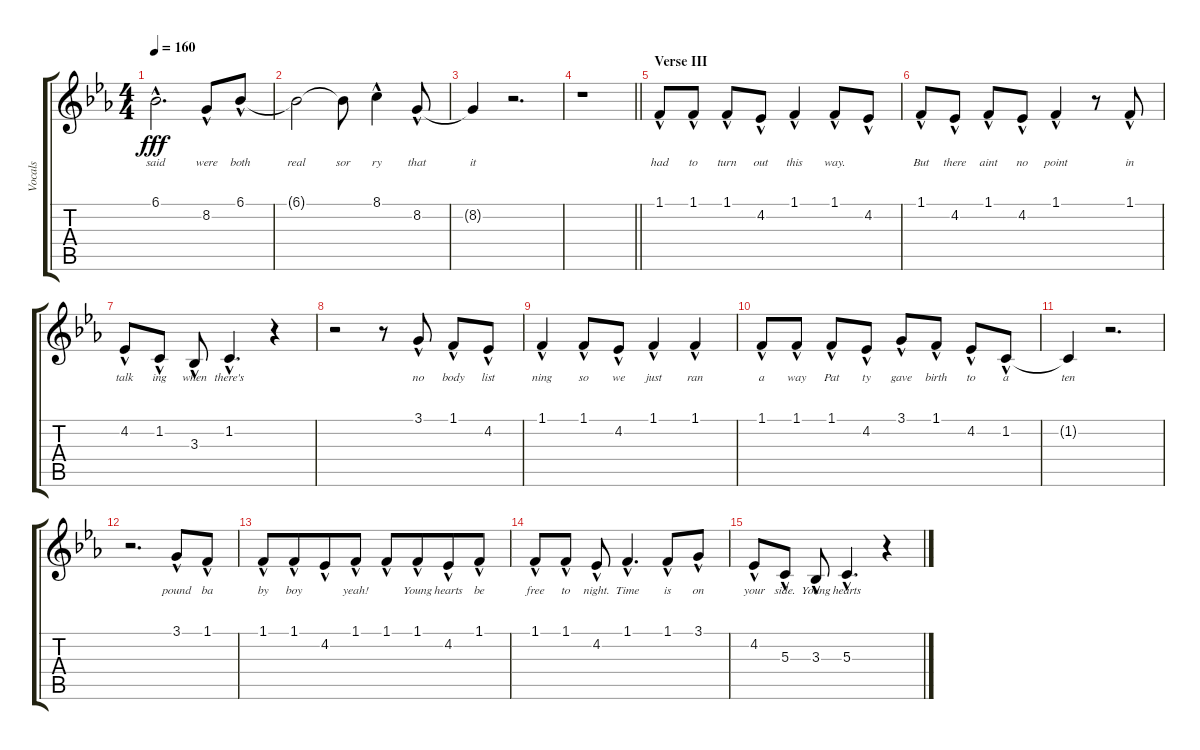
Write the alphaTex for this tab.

\track ("Vocals" "Vocals") {instrument lead2sawtooth}
\staff {score tabs}
\tuning (E4 B3 G3 D3 A2 E2) {hide}
\ts (4 4)
\tempo 160
\clef g2
\ks eb
6.1{hac}.2{d lyrics (0 "said") lyrics (1 "") lyrics (2 "") lyrics (3 "") lyrics (4 "") dy fff} 8.2{hac}.8{lyrics (0 "were") lyrics (1 "") lyrics (2 "") lyrics (3 "") lyrics (4 "")} 6.1{hac}.8{lyrics (0 "both") lyrics (1 "") lyrics (2 "") lyrics (3 "") lyrics (4 "")} |
6.1{t}.2{lyrics (0 "real") lyrics (1 "") lyrics (2 "") lyrics (3 "") lyrics (4 "")} 6.1{t}.8{lyrics (0 "sor") lyrics (1 "") lyrics (2 "") lyrics (3 "") lyrics (4 "")} 8.1{hac}.4{lyrics (0 "ry") lyrics (1 "") lyrics (2 "") lyrics (3 "") lyrics (4 "")} 8.2{hac}.8{lyrics (0 "that") lyrics (1 "") lyrics (2 "") lyrics (3 "") lyrics (4 "")} |
8.2{t}.4{lyrics (0 "it") lyrics (1 "") lyrics (2 "") lyrics (3 "") lyrics (4 "")} r.2{d} |
\barLineRight lightlight
r.1 |
\section ("" "Verse III")
1.1{hac}.8{lyrics (0 "had") lyrics (1 "") lyrics (2 "") lyrics (3 "") lyrics (4 "")} 1.1{hac}.8{lyrics (0 "to") lyrics (1 "") lyrics (2 "") lyrics (3 "") lyrics (4 "")} 1.1{hac}.8{lyrics (0 "turn") lyrics (1 "") lyrics (2 "") lyrics (3 "") lyrics (4 "")} 4.2{hac}.8{lyrics (0 "out") lyrics (1 "") lyrics (2 "") lyrics (3 "") lyrics (4 "")} 1.1{hac}.4{lyrics (0 "this") lyrics (1 "") lyrics (2 "") lyrics (3 "") lyrics (4 "")} 1.1{hac}.8{lyrics (0 "way.") lyrics (1 "") lyrics (2 "") lyrics (3 "") lyrics (4 "")} 4.2{hac}.8{lyrics (0 "") lyrics (1 "") lyrics (2 "") lyrics (3 "") lyrics (4 "")} |
1.1{hac}.8{lyrics (0 "But") lyrics (1 "") lyrics (2 "") lyrics (3 "") lyrics (4 "")} 4.2{hac}.8{lyrics (0 "there") lyrics (1 "") lyrics (2 "") lyrics (3 "") lyrics (4 "")} 1.1{hac}.8{lyrics (0 "aint") lyrics (1 "") lyrics (2 "") lyrics (3 "") lyrics (4 "")} 4.2{hac}.8{lyrics (0 "no") lyrics (1 "") lyrics (2 "") lyrics (3 "") lyrics (4 "")} 1.1{hac}.4{lyrics (0 "point") lyrics (1 "") lyrics (2 "") lyrics (3 "") lyrics (4 "")} r.8 1.1{hac}.8{lyrics (0 "in") lyrics (1 "") lyrics (2 "") lyrics (3 "") lyrics (4 "")} |
4.2{hac}.8{lyrics (0 "talk") lyrics (1 "") lyrics (2 "") lyrics (3 "") lyrics (4 "")} 1.2{hac}.8{lyrics (0 "ing") lyrics (1 "") lyrics (2 "") lyrics (3 "") lyrics (4 "")} 3.3{hac}.8{lyrics (0 "when") lyrics (1 "") lyrics (2 "") lyrics (3 "") lyrics (4 "")} 1.2{hac}.4{d lyrics (0 "there's") lyrics (1 "") lyrics (2 "") lyrics (3 "") lyrics (4 "")} r.4 |
r.2 r.8 3.1{hac}.8{lyrics (0 "no") lyrics (1 "") lyrics (2 "") lyrics (3 "") lyrics (4 "")} 1.1{hac}.8{lyrics (0 "body") lyrics (1 "") lyrics (2 "") lyrics (3 "") lyrics (4 "")} 4.2{hac}.8{lyrics (0 "list") lyrics (1 "") lyrics (2 "") lyrics (3 "") lyrics (4 "")} |
1.1{hac}.4{lyrics (0 "ning") lyrics (1 "") lyrics (2 "") lyrics (3 "") lyrics (4 "")} 1.1{hac}.8{lyrics (0 "so") lyrics (1 "") lyrics (2 "") lyrics (3 "") lyrics (4 "")} 4.2{hac}.8{lyrics (0 "we") lyrics (1 "") lyrics (2 "") lyrics (3 "") lyrics (4 "")} 1.1{hac}.4{lyrics (0 "just") lyrics (1 "") lyrics (2 "") lyrics (3 "") lyrics (4 "")} 1.1{hac}.4{lyrics (0 "ran") lyrics (1 "") lyrics (2 "") lyrics (3 "") lyrics (4 "")} |
1.1{hac}.8{lyrics (0 "a") lyrics (1 "") lyrics (2 "") lyrics (3 "") lyrics (4 "")} 1.1{hac}.8{lyrics (0 "way") lyrics (1 "") lyrics (2 "") lyrics (3 "") lyrics (4 "")} 1.1{hac}.8{lyrics (0 "Pat") lyrics (1 "") lyrics (2 "") lyrics (3 "") lyrics (4 "")} 4.2{hac}.8{lyrics (0 "ty") lyrics (1 "") lyrics (2 "") lyrics (3 "") lyrics (4 "")} 3.1{hac}.8{lyrics (0 "gave") lyrics (1 "") lyrics (2 "") lyrics (3 "") lyrics (4 "")} 1.1{hac}.8{lyrics (0 "birth") lyrics (1 "") lyrics (2 "") lyrics (3 "") lyrics (4 "")} 4.2{hac}.8{lyrics (0 "to") lyrics (1 "") lyrics (2 "") lyrics (3 "") lyrics (4 "")} 1.2{hac}.8{lyrics (0 "a") lyrics (1 "") lyrics (2 "") lyrics (3 "") lyrics (4 "")} |
1.2{t}.4{lyrics (0 "ten") lyrics (1 "") lyrics (2 "") lyrics (3 "") lyrics (4 "")} r.2{d} |
r.2{d} 3.1{hac}.8{lyrics (0 "pound") lyrics (1 "") lyrics (2 "") lyrics (3 "") lyrics (4 "")} 1.1{hac}.8{lyrics (0 "ba") lyrics (1 "") lyrics (2 "") lyrics (3 "") lyrics (4 "")} |
1.1{hac}.8{lyrics (0 "by") lyrics (1 "") lyrics (2 "") lyrics (3 "") lyrics (4 "")} 1.1{hac}.8{lyrics (0 "boy") lyrics (1 "") lyrics (2 "") lyrics (3 "") lyrics (4 "") beam merge} 4.2{hac}.8{lyrics (0 "") lyrics (1 "") lyrics (2 "") lyrics (3 "") lyrics (4 "")} 1.1{hac}.8{lyrics (0 "yeah!") lyrics (1 "") lyrics (2 "") lyrics (3 "") lyrics (4 "")} 1.1{hac}.8{lyrics (0 "") lyrics (1 "") lyrics (2 "") lyrics (3 "") lyrics (4 "")} 1.1{hac}.8{lyrics (0 "Young") lyrics (1 "") lyrics (2 "") lyrics (3 "") lyrics (4 "") beam merge} 4.2{hac}.8{lyrics (0 "hearts") lyrics (1 "") lyrics (2 "") lyrics (3 "") lyrics (4 "")} 1.1{hac}.8{lyrics (0 "be") lyrics (1 "") lyrics (2 "") lyrics (3 "") lyrics (4 "")} |
1.1{hac}.8{lyrics (0 "free") lyrics (1 "") lyrics (2 "") lyrics (3 "") lyrics (4 "")} 1.1{hac}.8{lyrics (0 "to") lyrics (1 "") lyrics (2 "") lyrics (3 "") lyrics (4 "")} 4.2{hac}.8{lyrics (0 "night.") lyrics (1 "") lyrics (2 "") lyrics (3 "") lyrics (4 "")} 1.1{hac}.4{d lyrics (0 "Time") lyrics (1 "") lyrics (2 "") lyrics (3 "") lyrics (4 "")} 1.1{hac}.8{lyrics (0 "is") lyrics (1 "") lyrics (2 "") lyrics (3 "") lyrics (4 "")} 3.1{hac}.8{lyrics (0 "on") lyrics (1 "") lyrics (2 "") lyrics (3 "") lyrics (4 "")} |
4.2{hac}.8{lyrics (0 "your") lyrics (1 "") lyrics (2 "") lyrics (3 "") lyrics (4 "")} 5.3{hac}.8{lyrics (0 "side.") lyrics (1 "") lyrics (2 "") lyrics (3 "") lyrics (4 "")} 3.3{hac}.8{lyrics (0 "Young") lyrics (1 "") lyrics (2 "") lyrics (3 "") lyrics (4 "")} 5.3{hac}.4{d lyrics (0 "hearts") lyrics (1 "") lyrics (2 "") lyrics (3 "") lyrics (4 "")} r.4
